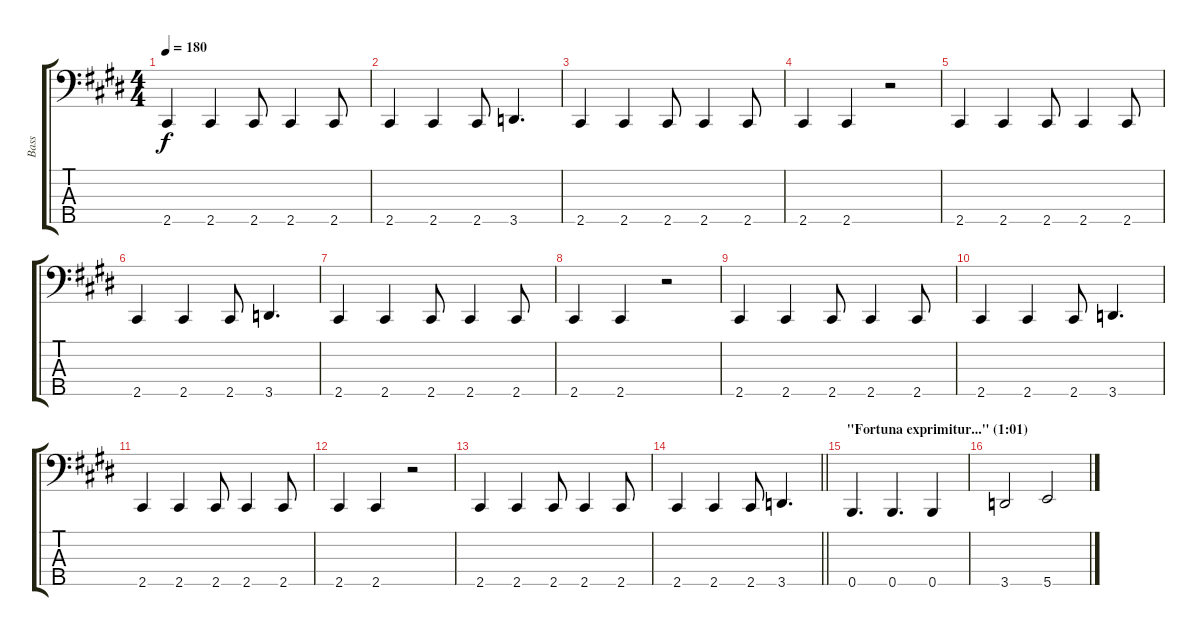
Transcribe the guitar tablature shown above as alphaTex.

\track ("Bass" "Bass") {instrument electricbassfinger}
\staff {score tabs}
\tuning (G2 D2 A1 E1 B0) {hide}
\ts (4 4)
\tempo 180
\clef f4
\ks c#minor
2.5.4{dy f} 2.5.4 2.5.8 2.5.4 2.5.8 |
2.5.4 2.5.4 2.5.8 3.5.4{d} |
2.5.4 2.5.4 2.5.8 2.5.4 2.5.8 |
2.5.4 2.5.4 r.2 |
2.5.4 2.5.4 2.5.8 2.5.4 2.5.8 |
2.5.4 2.5.4 2.5.8 3.5.4{d} |
2.5.4 2.5.4 2.5.8 2.5.4 2.5.8 |
2.5.4 2.5.4 r.2 |
2.5.4 2.5.4 2.5.8 2.5.4 2.5.8 |
2.5.4 2.5.4 2.5.8 3.5.4{d} |
2.5.4 2.5.4 2.5.8 2.5.4 2.5.8 |
2.5.4 2.5.4 r.2 |
2.5.4 2.5.4 2.5.8 2.5.4 2.5.8 |
\barLineRight lightlight
2.5.4 2.5.4 2.5.8 3.5.4{d} |
\section ("" "\"Fortuna exprimitur...\" (1:01)")
0.5.4{d} 0.5.4{d} 0.5.4 |
3.5.2 5.5.2
